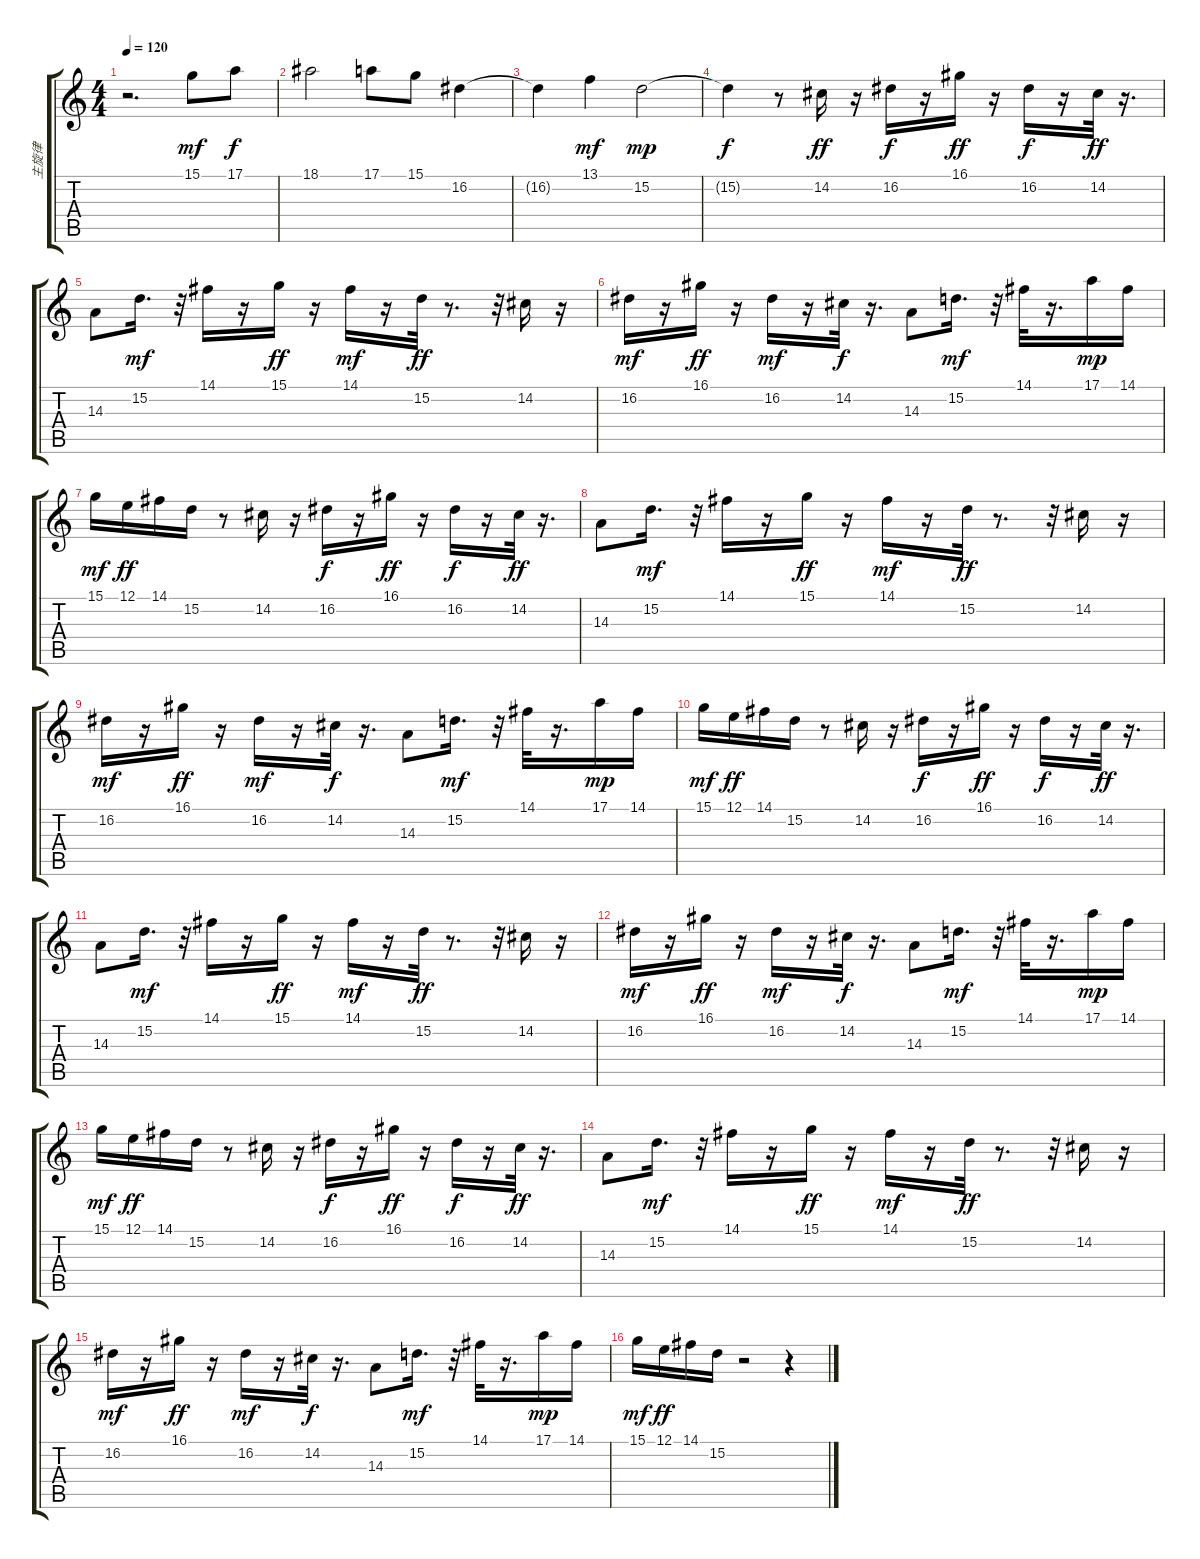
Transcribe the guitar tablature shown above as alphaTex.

\track ("主旋律" "主旋律") {instrument dulcimer}
\staff {score tabs}
\tuning (E4 B3 G3 D3 A2 E2) {hide}
\ts (4 4)
\tempo 120
\clef g2
\ks c
r.2{d dy f} 15.1.8{dy mf} 17.1.8{dy f} |
18.1.2 17.1.8 15.1.8 16.2.4 |
16.2{t}.4 13.1.4{dy mf} 15.2.2{dy mp} |
15.2{t}.4{dy f} r.8 14.2.16{dy ff} r.16 16.2.16{dy f} r.16 16.1.16{dy ff} r.16 16.2.16{dy f} r.16 14.2.32{dy ff} r.16{d} |
14.3.8 15.2.16{d dy mf} r.32 14.1.16 r.16 15.1.16{dy ff} r.16 14.1.16{dy mf} r.16 15.2.32{dy ff} r.8{d} r.32 14.2.16 r.16 |
16.2.16{dy mf} r.16 16.1.16{dy ff} r.16 16.2.16{dy mf} r.16 14.2.32{dy f} r.16{d} 14.3.8 15.2.16{d dy mf} r.32 14.1.32 r.16{d} 17.1.16{dy mp} 14.1.16 |
15.1.16{dy mf} 12.1.16{dy ff} 14.1.16 15.2.16 r.8 14.2.16 r.16 16.2.16{dy f} r.16 16.1.16{dy ff} r.16 16.2.16{dy f} r.16 14.2.32{dy ff} r.16{d} |
14.3.8 15.2.16{d dy mf} r.32 14.1.16 r.16 15.1.16{dy ff} r.16 14.1.16{dy mf} r.16 15.2.32{dy ff} r.8{d} r.32 14.2.16 r.16 |
16.2.16{dy mf} r.16 16.1.16{dy ff} r.16 16.2.16{dy mf} r.16 14.2.32{dy f} r.16{d} 14.3.8 15.2.16{d dy mf} r.32 14.1.32 r.16{d} 17.1.16{dy mp} 14.1.16 |
15.1.16{dy mf} 12.1.16{dy ff} 14.1.16 15.2.16 r.8 14.2.16 r.16 16.2.16{dy f} r.16 16.1.16{dy ff} r.16 16.2.16{dy f} r.16 14.2.32{dy ff} r.16{d} |
14.3.8 15.2.16{d dy mf} r.32 14.1.16 r.16 15.1.16{dy ff} r.16 14.1.16{dy mf} r.16 15.2.32{dy ff} r.8{d} r.32 14.2.16 r.16 |
16.2.16{dy mf} r.16 16.1.16{dy ff} r.16 16.2.16{dy mf} r.16 14.2.32{dy f} r.16{d} 14.3.8 15.2.16{d dy mf} r.32 14.1.32 r.16{d} 17.1.16{dy mp} 14.1.16 |
15.1.16{dy mf} 12.1.16{dy ff} 14.1.16 15.2.16 r.8 14.2.16 r.16 16.2.16{dy f} r.16 16.1.16{dy ff} r.16 16.2.16{dy f} r.16 14.2.32{dy ff} r.16{d} |
14.3.8 15.2.16{d dy mf} r.32 14.1.16 r.16 15.1.16{dy ff} r.16 14.1.16{dy mf} r.16 15.2.32{dy ff} r.8{d} r.32 14.2.16 r.16 |
16.2.16{dy mf} r.16 16.1.16{dy ff} r.16 16.2.16{dy mf} r.16 14.2.32{dy f} r.16{d} 14.3.8 15.2.16{d dy mf} r.32 14.1.32 r.16{d} 17.1.16{dy mp} 14.1.16 |
15.1.16{dy mf} 12.1.16{dy ff} 14.1.16 15.2.16 r.2 r.4
